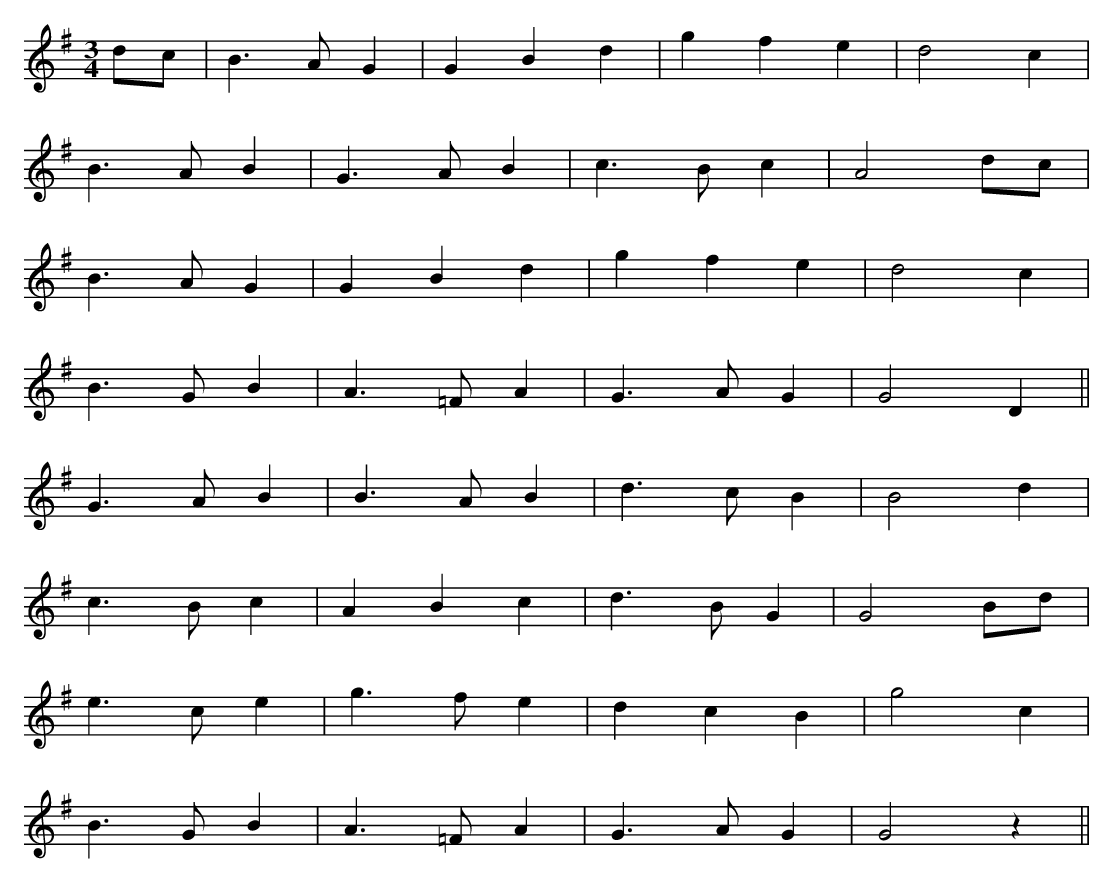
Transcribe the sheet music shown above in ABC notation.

X:1
M:3/4
K:G
dc|B3 AG2|G2B2d2|g2f2e2|d4c2|
B3 AB2|G3 AB2|c3 Bc2|A4 dc|
B3 AG2|G2 B2 d2|g2f2e2|d4 c2|
B3 GB2|A3 =FA2|G3 AG2|G4D2||
G3 AB2|B3 AB2|d3 cB2|B4d2|
c3 Bc2|A2B2c2|d3 BG2|G4 Bd|
e3 ce2|g3 fe2|d2c2B2|g4c2|
B3 GB2|A3 =FA2|G3 AG2|G4z2||
